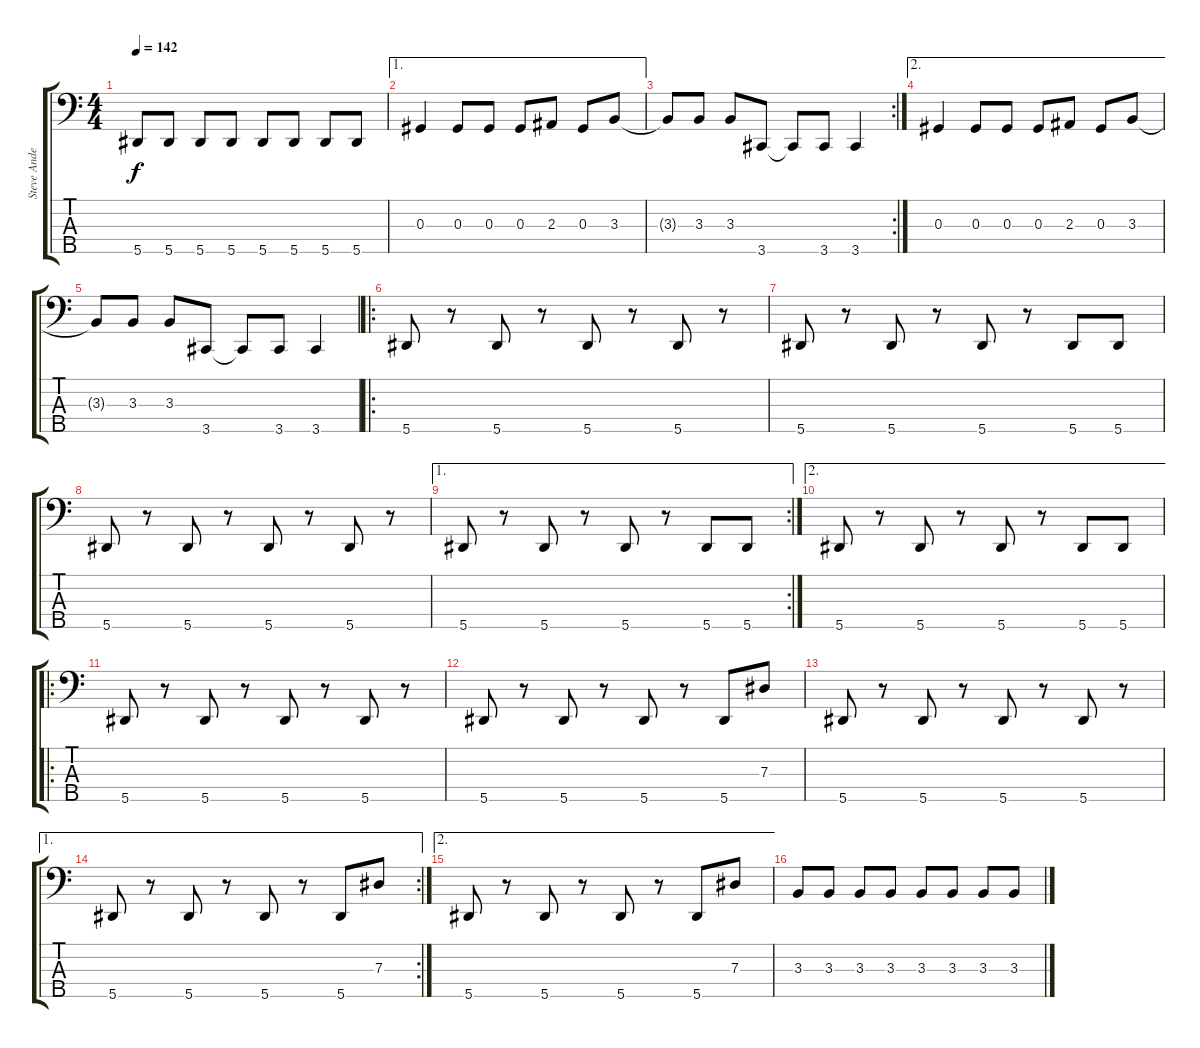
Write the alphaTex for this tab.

\track ("Steve Anderson" "Steve Ande") {instrument electricbassfinger}
\staff {score tabs}
\tuning (Gb2 Db2 Ab1 Eb1 Bb0) {hide}
\ts (4 4)
\tempo 142
\clef f4
\ks c
5.5.8{dy f} 5.5.8 5.5.8 5.5.8 5.5.8 5.5.8 5.5.8 5.5.8 |
\ae 1
0.3.4 0.3.8 0.3.8 0.3.8 2.3.8 0.3.8 3.3.8 |
\rc 2
3.3{t}.8 3.3.8 3.3.8 3.5.8 3.5{t}.8 3.5.8 3.5.4 |
\ae 2
0.3.4 0.3.8 0.3.8 0.3.8 2.3.8 0.3.8 3.3.8 |
3.3{t}.8 3.3.8 3.3.8 3.5.8 3.5{t}.8 3.5.8 3.5.4 |
\ro
5.5.8 r.8 5.5.8 r.8 5.5.8 r.8 5.5.8 r.8 |
5.5.8 r.8 5.5.8 r.8 5.5.8 r.8 5.5.8 5.5.8 |
5.5.8 r.8 5.5.8 r.8 5.5.8 r.8 5.5.8 r.8 |
\ae 1
\rc 2
5.5.8 r.8 5.5.8 r.8 5.5.8 r.8 5.5.8 5.5.8 |
\ae 2
5.5.8 r.8 5.5.8 r.8 5.5.8 r.8 5.5.8 5.5.8 |
\ro
5.5.8 r.8 5.5.8 r.8 5.5.8 r.8 5.5.8 r.8 |
5.5.8 r.8 5.5.8 r.8 5.5.8 r.8 5.5.8 7.3.8 |
5.5.8 r.8 5.5.8 r.8 5.5.8 r.8 5.5.8 r.8 |
\ae 1
\rc 2
5.5.8 r.8 5.5.8 r.8 5.5.8 r.8 5.5.8 7.3.8 |
\ae 2
5.5.8 r.8 5.5.8 r.8 5.5.8 r.8 5.5.8 7.3.8 |
3.3.8 3.3.8 3.3.8 3.3.8 3.3.8 3.3.8 3.3.8 3.3.8
